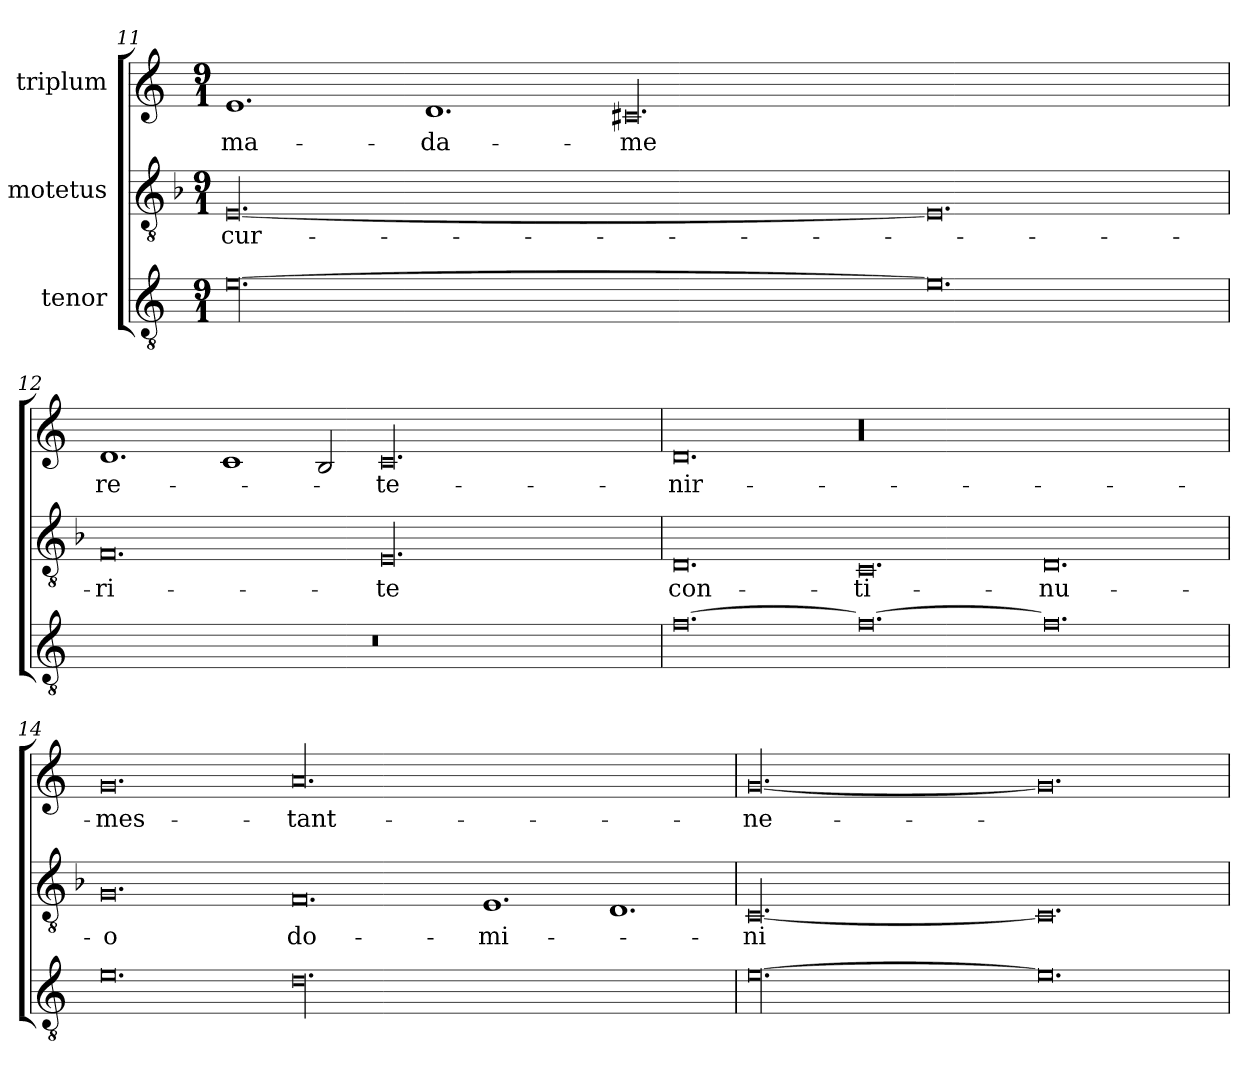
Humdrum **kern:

**kern	**kern	**text	**kern	**text
*part3	*part2	*part2	*part1	*part1
*staff3	*staff2	*staff2	*staff1	*staff1
*I"tenor	*I"motetus	*	*I"triplum	*
*clefGv2	*clefGv2	*	*clefG2	*
*k[]	*k[b-]	*	*k[]	*
*C:	*F:	*	*C:	*
*M9/1	*M9/1	*	*M9/1	*
=11	=11	=11	=11	=11
[00.e\	[00.E/	-cur-	1.e/	ma-
.	.	.	1.d/	-da-
.	.	.	00.c#X/	-me
0.e\]	0.E/]	.	.	.
=12	=12	=12	=12	=12
1%9r	0.F/	-ri-	1.d/	re-
.	.	.	1c/	.
.	.	.	2B/	.
.	00.E/	-te	00.c/	te-
=13	=13	=13	=13	=13
[0.f\	0.D/	con-	0.d/	nir-
0.f\_	0.C/	-ti-	00.r	.
0.f\]	0.D/	-nu-	.	.
=14	=14	=14	=14	=14
0.e\	0.G/	-o	0.g/	mes-
00.d\	0.F/	do-	00.a/	tant-
.	1.E/	-mi-	.	.
.	1.D/	.	.	.
=15	=15	=15	=15	=15
[00.e\	[00.C/	-ni	[00.g/	ne-
0.e\]	0.C/]	.	0.g/]	.
=	=	=	=	=
*-	*-	*-	*-	*-
